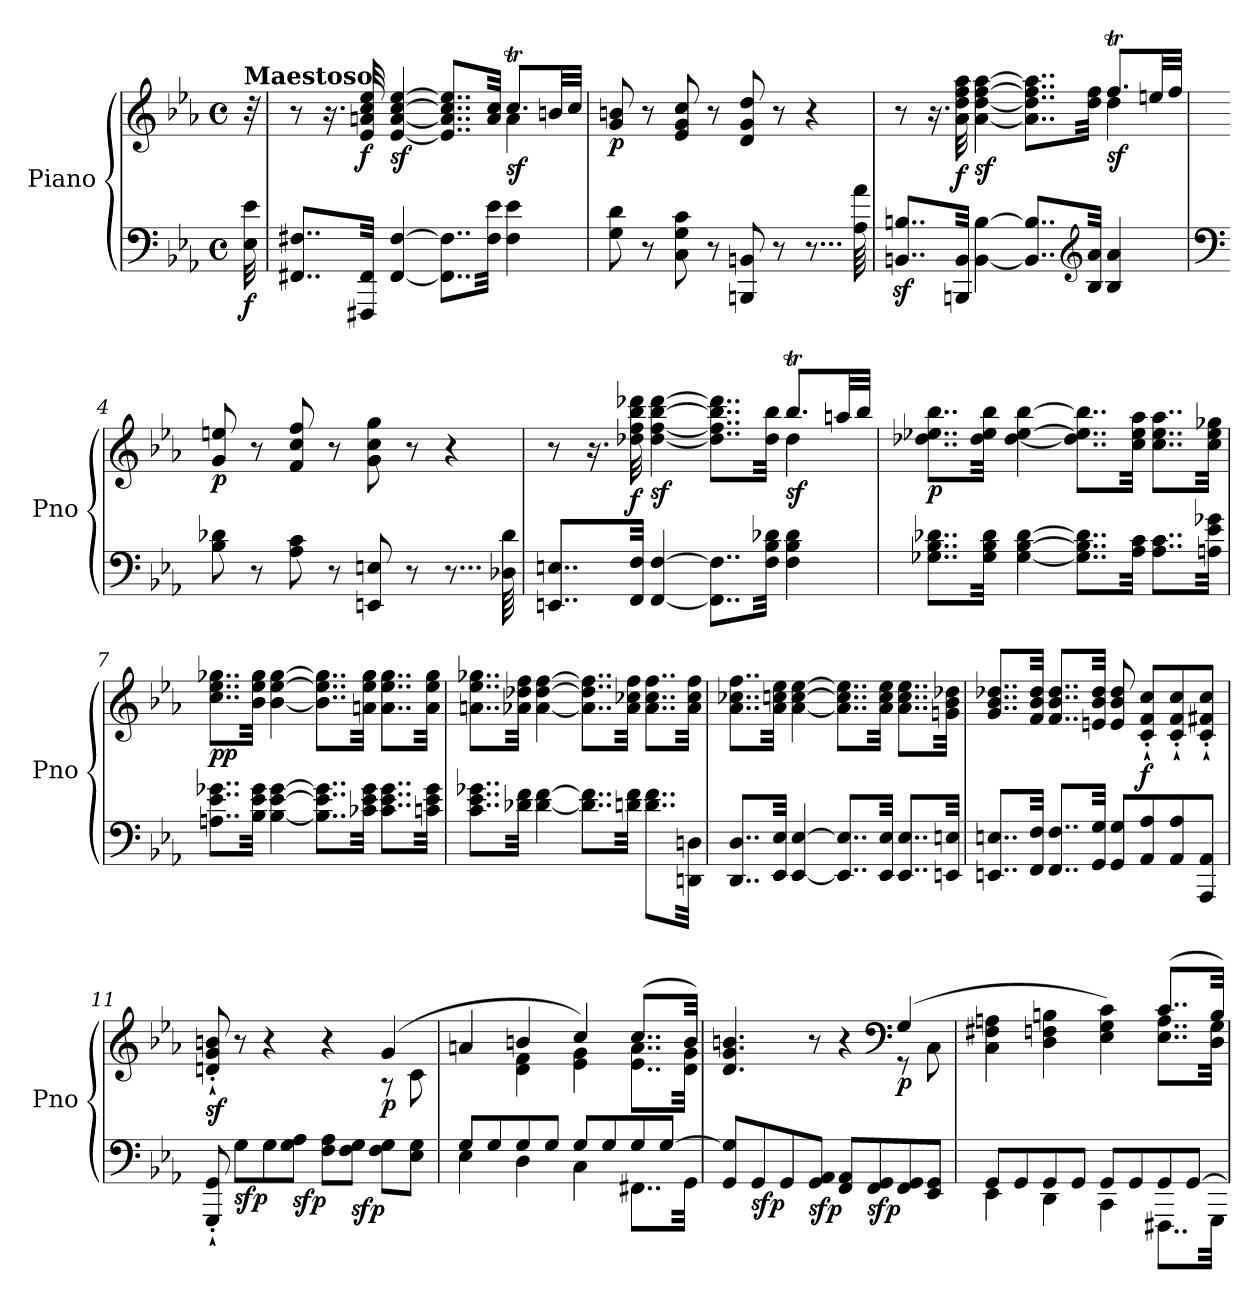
**kern	**kern	**dynam
*part1	*part1	*part1
*staff2	*staff1	*staff1/2
*I"Piano	*	*
*I'Pno	*	*
*clefF4	*clefG2	*
*k[b-e-a-]	*k[b-e-a-]	*
*M4/4	*M4/4	*
*met(c)	*met(c)	*
=	=	=
!	!LO:TX:a:B:t=Maestoso	!
!	!	!LO:DY:b=2
32E-\ 32e-\	32r	f
=1	=1	=1
*	*^	*
8..FF#X/ 8..F#X/L	8r	2.ryy	.
.	16.r	.	.
!	!	!	!LO:DY:b
32FFF#X/ 32FF#/Jkk	32e-/ 32an/ 32cc/ 32ee-/	.	f
!	!	!	!LO:DY:b
[4FF#/ [4F#/	[4e-/ [4a/ [4cc/ [4ee-/	.	sf
8..FF#\] 8..F#\]L	8..e-/] 8..a/] 8..cc/] 8..ee-/]L	.	.
32F#\ 32e-\Jkk	32a/ 32cc/Jkk	.	.
!	!	!	!LO:DY:b
4F#\ 4e-\	8.ccT/L	4a\	sf
.	32bn/LL	.	.
.	32cc/JJJ	.	.
*	*v	*v	*
=2	=2	=2
!	!	!LO:DY:b
8G\ 8d\	8g/ 8bn/	p
8r	8r	.
8C\ 8G\ 8c\	8e-/ 8g/ 8cc/	.
8r	8r	.
8BBBn/ 8BBn/	8d/ 8g/ 8dd/	.
8r	8r	.
8...r	4r	.
64A-\ 64a-\	.	.
=3	=3	=3
*	*^	*
8..BBn/z< 8..Bn/z<L	8r	2.ryy	.
.	16.r	.	.
!	!	!	!LO:DY:b
32BBBn/ 32BB/Jkk	32a-\ 32dd\ 32ff\ 32aa-\	.	f
!	!	!	!LO:DY:b
[4BB\ [4B\	[4a-\ [4dd\ [4ff\ [4aa-\	.	sf
8..BB/] 8..B/]L	8..a-\] 8..dd\] 8..ff\] 8..aa-\]L	.	.
*clefG2	*	*	*
32B/ 32a-/Jkk	32dd\ 32ff\Jkk	.	.
!	!	!	!LO:DY:b
4B/ 4a-/	8.ffT/L	4dd\	sf
.	32een/LL	.	.
.	32ff/JJJ	.	.
*	*v	*v	*
=4	=4	=4
*clefF4	*	*
!	!	!LO:DY:b
8B-\ 8d-X\	8g/ 8een/	p
8r	8r	.
8A-\ 8c\	8f/ 8cc/ 8ff/	.
8r	8r	.
8EEn/ 8En/	8g\ 8cc\ 8gg\	.
8r	8r	.
8...r	4r	.
64D-X\ 64d-\	.	.
=5	=5	=5
*	*^	*
8..EEn/ 8..En/L	8r	2.ryy	.
.	16.r	.	.
!	!	!	!LO:DY:b
32FF/ 32F/Jkk	32dd-X\ 32ff\ 32bb-\ 32ddd-X\	.	f
!	!	!	!LO:DY:b
[4FF/ [4F/	[4dd-\ [4ff\ [4bb-\ [4ddd-\	.	sf
8..FF\] 8..F\]L	8..dd-\] 8..ff\] 8..bb-\] 8..ddd-\]L	.	.
32F\ 32B-\ 32d-X\Jkk	32dd-\ 32bb-\Jkk	.	.
!	!	!	!LO:DY:b
4F\ 4B-\ 4d-\	8.bb-T/L	4dd-\	sf
.	32aan/LL	.	.
.	32bb-/JJJ	.	.
*	*v	*v	*
=6	=6	=6
!	!	!LO:DY:b
8..G-X\ 8..B-\ 8..d-X\L	8..dd-X\ 8..ee-X\ 8..bb-\L	p
32G-\ 32B-\ 32d-\Jkk	32dd-\ 32ee-\ 32bb-\Jkk	.
[4G-\ [4B-\ [4d-\	[4dd-\ [4ee-\ [4bb-\	.
8..G-\] 8..B-\] 8..d-\]L	8..dd-\] 8..ee-\] 8..bb-\]L	.
32A-\ 32c\Jkk	32cc\ 32ee-\ 32aa-\Jkk	.
8..A-\ 8..c\L	8..cc\ 8..ee-\ 8..aa-\L	.
32An\ 32e-\ 32g-X\Jkk	32cc\ 32ee-\ 32gg-X\Jkk	.
=7	=7	=7
!	!	!LO:DY:b
8..An\ 8..e-\ 8..g-X\L	8..cc\ 8..ee-\ 8..gg-X\L	pp
32B-\ 32e-\ 32g-\Jkk	32b-\ 32ee-\ 32gg-\Jkk	.
[4B-\ [4e-\ [4g-\	[4b-\ [4ee-\ [4gg-\	.
8..B-\] 8..e-\] 8..g-\]L	8..b-\] 8..ee-\] 8..gg-\]L	.
32c-X\ 32e-\ 32g-\Jkk	32an\ 32ee-\ 32gg-\Jkk	.
8..c-\ 8..e-\ 8..g-\L	8..a\ 8..ee-\ 8..gg-\L	.
32cn\ 32e-\ 32g-\Jkk	32a\ 32ee-\ 32gg-\Jkk	.
=8	=8	=8
8..c\ 8..e-\ 8..g-X\L	8..an\ 8..ee-\ 8..gg-X\L	.
32d-X\ 32f\Jkk	32a-X\ 32dd-X\ 32ff\Jkk	.
[4d-\ [4f\	[4a-\ [4dd-\ [4ff\	.
8..d-\] 8..f\]L	8..a-\] 8..dd-\] 8..ff\]L	.
32dn\ 32f\Jkk	32a-\ 32cc-X\ 32ff\Jkk	.
8..d\ 8..f\L	8..a-\ 8..cc-\ 8..ff\L	.
32DDn\ 32Dn\Jkk	32a-\ 32cc-\ 32ff\Jkk	.
=9	=9	=9
8..DD/ 8..D/L	8..a-\ 8..cc-X\ 8..ff\L	.
32EE-/ 32E-/Jkk	32a-\ 32ccn\ 32ee-\Jkk	.
[4EE-/ [4E-/	[4a-\ [4cc\ [4ee-\	.
8..EE-/] 8..E-/]L	8..a-\] 8..cc\] 8..ee-\]L	.
32EE-/ 32E-/Jkk	32a-\ 32cc\ 32ee-\Jkk	.
8..EE-/ 8..E-/L	8..a-\ 8..cc\ 8..ee-\L	.
32EEn/ 32En/Jkk	32gn\ 32b-\ 32dd-X\Jkk	.
=10	=10	=10
8..EEn/ 8..En/L	8..g/ 8..b-/ 8..dd-X/L	.
32FF/ 32F/Jkk	32f/ 32b-/ 32dd-/Jkk	.
8..FF/ 8..F/L	8..f/ 8..b-/ 8..dd-/L	.
32GG/ 32G/Jkk	32en/ 32b-/ 32dd-/Jkk	.
8GG/ 8G/L	8e/ 8b-/ 8dd-/	.
!	!	!LO:DY:b
8AA-/ 8A-/	8c/'` 8f/'` 8cc/'`L	f
8AA-/ 8A-/	8c/'` 8f/'` 8cc/'`	.
8AAA-/ 8AA-/J	8c/'` 8f#X/'` 8cc/'`J	.
=11	=11	=11
*	*^	*
!	!	!	!LO:DY:b
8GGG/'` 8GG/'`	8dn/'` 8g/'` 8bn/'`	2.ryy	sf
!	!	!	!LO:DY:b=2
8G\L	8r	.	sfp
8G\	4r	.	.
!	!	!	!LO:DY:b=2
8G\ 8A-\J	.	.	sfp
8F\ 8A-\L	4r	.	.
!	!	!	!LO:DY:b=2
8F\ 8G\J	.	.	sfp
!	!	!	!LO:DY:b
8F\ 8G\L	(>4g/	8r	p
8E-\ 8G\J	.	8c\	.
=12	=12	=12	=12
*^	*	*	*
8G/L	4E-\	4an/	4ryy	.
8G/	.	.	.	.
8G/	4D\	4bn/	4d\ 4f\	.
8G/J	.	.	.	.
8G/L	4C\	4cc/)	4e-\ 4g\	.
8G/	.	.	.	.
8G/	8..FF#X\L	(>8..cc/L	8..e-\ 8..a\L	.
[8G/J	.	.	.	.
.	32GG\Jkk	32b/Jkk)	32d\ 32g\Jkk	.
*v	*v	*	*	*
=13	=13	=13	=13
8GG/ 8G/]L	4.d/ 4.g/ 4.bn/	2.ryy	.
!	!	!	!LO:DY:b=2
8GG/	.	.	sfp
8GG/	.	.	.
!	!	!	!LO:DY:b=2
8GG/ 8AA-/J	8r	.	sfp
8FF/ 8AA-/L	4r	.	.
!	!	!	!LO:DY:b=2
8FF/ 8GG/	.	.	sfp
*	*clefF4	*	*
!	!	!	!LO:DY:b
8FF/ 8GG/	(>4G/	8r	p
8EE-/ 8GG/J	.	8C\	.
=14	=14	=14	=14
*^	*	*	*
8GG/L	4EE-\	4C\ 4F#X\ 4An\	2.ryy	.
8GG/	.	.	.	.
8GG/	4DD\	4D\ 4Fn\ 4Bn\	.	.
8GG/J	.	.	.	.
8GG/L	4CC\	4E-\ 4G\ 4c\)	.	.
8GG/	.	.	.	.
8GG/	8..FFF#X\L	(>8..c/L	8..E-\ 8..A\L	.
[8GG/J	.	.	.	.
.	32GGG\Jkk	32B/Jkk)	32D\ 32G\Jkk	.
*v	*v	*	*	*
*	*v	*v	*
=	=	=
*-	*-	*-
